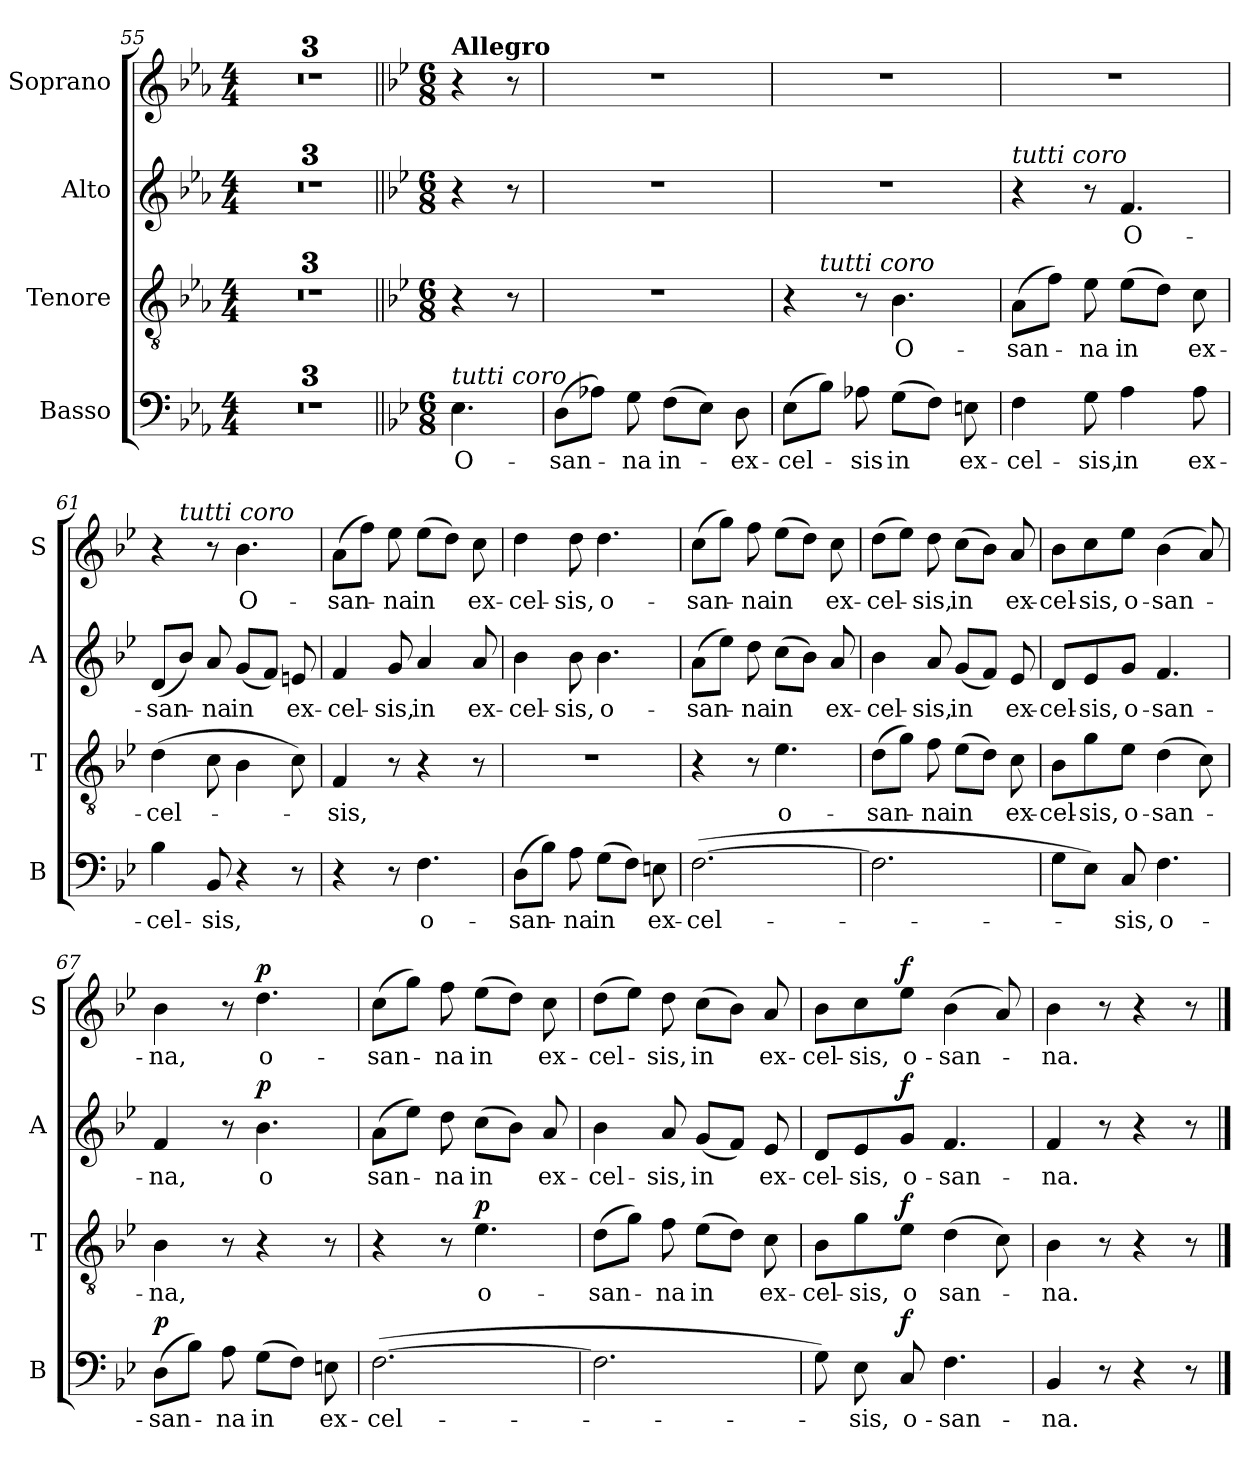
**kern	**text	**dynam	**kern	**text	**dynam	**kern	**text	**dynam	**kern	**text	**dynam
*part4	*part4	*part4	*part3	*part3	*part3	*part2	*part2	*part2	*part1	*part1	*part1
*staff4	*staff4	*staff4	*staff3	*staff3	*staff3	*staff2	*staff2	*staff2	*staff1	*staff1	*staff1
*I"Basso	*	*	*I"Tenore	*	*	*I"Alto	*	*	*I"Soprano	*	*
*I'B	*	*	*I'T	*	*	*I'A	*	*	*I'S	*	*
*clefF4	*	*	*clefGv2	*	*	*clefG2	*	*	*clefG2	*	*
*k[b-e-a-]	*	*	*k[b-e-a-]	*	*	*k[b-e-a-]	*	*	*k[b-e-a-]	*	*
*E-:	*	*	*E-:	*	*	*E-:	*	*	*E-:	*	*
*M4/4	*	*	*M4/4	*	*	*M4/4	*	*	*M4/4	*	*
=55	=55	=55	=55	=55	=55	=55	=55	=55	=55	=55	=55
1r	.	.	1r	.	.	1r	.	.	1r	.	.
=56	=56	=56	=56	=56	=56	=56	=56	=56	=56	=56	=56
1r	.	.	1r	.	.	1r	.	.	1r	.	.
=57	=57	=57	=57	=57	=57	=57	=57	=57	=57	=57	=57
1r	.	.	1r	.	.	1r	.	.	1r	.	.
=57X1||	=57X1||	=57X1||	=57X1||	=57X1||	=57X1||	=57X1||	=57X1||	=57X1||	=57X1||	=57X1||	=57X1||
*k[b-e-]	*	*	*k[b-e-]	*	*	*k[b-e-]	*	*	*k[b-e-]	*	*
*B-:	*	*	*B-:	*	*	*B-:	*	*	*B-:	*	*
*M6/8	*	*	*M6/8	*	*	*M6/8	*	*	*M6/8	*	*
!	!	!	!	!	!	!	!	!	!LO:TX:a:B:t=Allegro	!	!
!LO:TX:a:i:t=tutti coro	!	!	!	!	!	!	!	!	!	!	!
!	!LO:LY:b	!	!	!	!	!	!	!	!	!	!
4.E-\	O-	.	4r	.	.	4r	.	.	4r	.	.
.	.	.	8r	.	.	8r	.	.	8r	.	.
=58	=58	=58	=58	=58	=58	=58	=58	=58	=58	=58	=58
!	!LO:LY:b	!	!LO:N:vis=1	!	!	!LO:N:vis=1	!	!	!LO:N:vis=1	!	!
(>8D\L	-san-	.	2.r	.	.	2.r	.	.	2.r	.	.
8A-X\J)	.	.	.	.	.	.	.	.	.	.	.
!	!LO:LY:b	!	!	!	!	!	!	!	!	!	!
8G\	-na	.	.	.	.	.	.	.	.	.	.
!	!LO:LY:b	!	!	!	!	!	!	!	!	!	!
(>8F\L	in-	.	.	.	.	.	.	.	.	.	.
8E-\J)	.	.	.	.	.	.	.	.	.	.	.
!	!LO:LY:b	!	!	!	!	!	!	!	!	!	!
8D\	-ex-	.	.	.	.	.	.	.	.	.	.
=59	=59	=59	=59	=59	=59	=59	=59	=59	=59	=59	=59
!	!LO:LY:b	!	!	!	!	!LO:N:vis=1	!	!	!LO:N:vis=1	!	!
*	*	*	*^	*	*	*	*	*	*	*	*
(>8E-\L	-cel-	.	4r	8ryy	.	.	2.r	.	.	2.r	.	.
!	!	!	!	!LO:TX:a:i:t=tutti coro	!	!	!	!	!	!	!	!
8B-\J)	.	.	.	2ryy	.	.	.	.	.	.	.	.
!	!LO:LY:b	!	!	!	!	!	!	!	!	!	!	!
8A-X\	-sis	.	8r	.	.	.	.	.	.	.	.	.
!	!LO:LY:b	!	!	!	!LO:LY:b	!	!	!	!	!	!	!
(>8G\L	in	.	4.B-\	.	O-	.	.	.	.	.	.	.
8F\J)	.	.	.	.	.	.	.	.	.	.	.	.
!	!LO:LY:b	!	!	!	!	!	!	!	!	!	!	!
8En\	ex-	.	.	8ryy	.	.	.	.	.	.	.	.
=60	=60	=60	=60	=60	=60	=60	=60	=60	=60	=60	=60	=60
!	!	!	!	!	!	!	!LO:TX:a:i:t=tutti coro	!	!	!	!	!
!	!LO:LY:b	!	!	!	!LO:LY:b	!	!	!	!	!LO:N:vis=1	!	!
*	*	*	*v	*v	*	*	*	*	*	*	*	*
4F\	-cel-	.	(>8A\L	-san-	.	4r	.	.	2.r	.	.
.	.	.	8f\J)	.	.	.	.	.	.	.	.
!	!LO:LY:b	!	!	!LO:LY:b	!	!	!	!	!	!	!
8G\	-sis,	.	8e-\	-na	.	8r	.	.	.	.	.
!	!LO:LY:b	!	!	!LO:LY:b	!	!	!LO:LY:b	!	!	!	!
4A\	in	.	(>8e-\L	in	.	4.f/	O-	.	.	.	.
.	.	.	8d\J)	.	.	.	.	.	.	.	.
!	!LO:LY:b	!	!	!LO:LY:b	!	!	!	!	!	!	!
8A\	ex-	.	8c\	ex-	.	.	.	.	.	.	.
=61	=61	=61	=61	=61	=61	=61	=61	=61	=61	=61	=61
!	!LO:LY:b	!	!	!LO:LY:b	!	!	!LO:LY:b	!	!	!	!
*	*	*	*	*	*	*	*	*	*^	*	*
4B-\	-cel-	.	(>4d\	-cel-	.	(<8d/L	-san-	.	4r	8ryy	.	.
!	!	!	!	!	!	!	!	!	!	!LO:TX:a:i:t=tutti coro	!	!
.	.	.	.	.	.	8b-/J)	.	.	.	2ryy	.	.
!	!LO:LY:b	!	!	!	!	!	!LO:LY:b	!	!	!	!	!
8BB-/	-sis,	.	8c\	.	.	8a/	-na	.	8r	.	.	.
!	!	!	!	!	!	!	!LO:LY:b	!	!	!	!LO:LY:b	!
4r	.	.	4B-\	.	.	(<8g/L	in	.	4.b-\	.	O-	.
.	.	.	.	.	.	8f/J)	.	.	.	.	.	.
!	!	!	!	!	!	!	!LO:LY:b	!	!	!	!	!
8r	.	.	8c\)	.	.	8en/	ex-	.	.	8ryy	.	.
!!LO:LB:g=z
=62	=62	=62	=62	=62	=62	=62	=62	=62	=62	=62	=62	=62
!	!	!	!	!LO:LY:b	!	!	!LO:LY:b	!	!	!	!LO:LY:b	!
*	*	*	*	*	*	*	*	*	*v	*v	*	*
4r	.	.	4F/	-sis,	.	4f/	-cel-	.	(>8a\L	-san-	.
.	.	.	.	.	.	.	.	.	8ff\J)	.	.
!	!	!	!	!	!	!	!LO:LY:b	!	!	!LO:LY:b	!
8r	.	.	8r	.	.	8g/	-sis,	.	8ee-\	-na	.
!	!LO:LY:b	!	!	!	!	!	!LO:LY:b	!	!	!LO:LY:b	!
4.F\	o-	.	4r	.	.	4a/	in	.	(>8ee-\L	in	.
.	.	.	.	.	.	.	.	.	8dd\J)	.	.
!	!	!	!	!	!	!	!LO:LY:b	!	!	!LO:LY:b	!
.	.	.	8r	.	.	8a/	ex-	.	8cc\	ex-	.
=63	=63	=63	=63	=63	=63	=63	=63	=63	=63	=63	=63
!	!LO:LY:b	!	!LO:N:vis=1	!	!	!	!LO:LY:b	!	!	!LO:LY:b	!
(>8D\L	-san-	.	2.r	.	.	4b-\	-cel-	.	4dd\	-cel-	.
8B-\J)	.	.	.	.	.	.	.	.	.	.	.
!	!LO:LY:b	!	!	!	!	!	!LO:LY:b	!	!	!LO:LY:b	!
8A\	-na	.	.	.	.	8b-\	-sis,	.	8dd\	-sis,	.
!	!LO:LY:b	!	!	!	!	!	!LO:LY:b	!	!	!LO:LY:b	!
(>8G\L	in	.	.	.	.	4.b-\	o-	.	4.dd\	o-	.
8F\J)	.	.	.	.	.	.	.	.	.	.	.
!	!LO:LY:b	!	!	!	!	!	!	!	!	!	!
8En\	ex-	.	.	.	.	.	.	.	.	.	.
=64	=64	=64	=64	=64	=64	=64	=64	=64	=64	=64	=64
!	!LO:LY:b	!	!	!	!	!	!LO:LY:b	!	!	!LO:LY:b	!
(>[2.F\	-cel-	.	4r	.	.	(>8a\L	-san-	.	(>8cc\L	-san-	.
.	.	.	.	.	.	8ee-\J)	.	.	8gg\J)	.	.
!	!	!	!	!	!	!	!LO:LY:b	!	!	!LO:LY:b	!
.	.	.	8r	.	.	8dd\	-na	.	8ff\	-na	.
!	!	!	!	!LO:LY:b	!	!	!LO:LY:b	!	!	!LO:LY:b	!
.	.	.	4.e-\	o-	.	(>8cc\L	in	.	(>8ee-\L	in	.
.	.	.	.	.	.	8b-\J)	.	.	8dd\J)	.	.
!	!	!	!	!	!	!	!LO:LY:b	!	!	!LO:LY:b	!
.	.	.	.	.	.	8a/	ex-	.	8cc\	ex-	.
=65	=65	=65	=65	=65	=65	=65	=65	=65	=65	=65	=65
!	!	!	!	!LO:LY:b	!	!	!LO:LY:b	!	!	!LO:LY:b	!
2.F\]	.	.	(>8d\L	-san-	.	4b-\	-cel-	.	(>8dd\L	-cel-	.
.	.	.	8g\J)	.	.	.	.	.	8ee-\J)	.	.
!	!	!	!	!LO:LY:b	!	!	!LO:LY:b	!	!	!LO:LY:b	!
.	.	.	8f\	-na	.	8a/	-sis,	.	8dd\	-sis,	.
!	!	!	!	!LO:LY:b	!	!	!LO:LY:b	!	!	!LO:LY:b	!
.	.	.	(>8e-\L	in	.	(<8g/L	in	.	(>8cc\L	in	.
.	.	.	8d\J)	.	.	8f/J)	.	.	8b-\J)	.	.
!	!	!	!	!LO:LY:b	!	!	!LO:LY:b	!	!	!LO:LY:b	!
.	.	.	8c\	ex-	.	8e-/	ex-	.	8a/	ex-	.
=66	=66	=66	=66	=66	=66	=66	=66	=66	=66	=66	=66
!	!	!	!	!LO:LY:b	!	!	!LO:LY:b	!	!	!LO:LY:b	!
8G\L	.	.	8B-\L	-cel-	.	8d/L	-cel-	.	8b-\L	-cel-	.
!	!	!	!	!LO:LY:b	!	!	!LO:LY:b	!	!	!LO:LY:b	!
8E-\J)	.	.	8g\	-sis,	.	8e-/	-sis,	.	8cc\	-sis,	.
!	!LO:LY:b	!	!	!LO:LY:b	!	!	!LO:LY:b	!	!	!LO:LY:b	!
8C/	-sis,	.	8e-\J	o-	.	8g/J	o-	.	8ee-\J	o-	.
!	!LO:LY:b	!	!	!LO:LY:b	!	!	!LO:LY:b	!	!	!LO:LY:b	!
4.F\	o-	.	(>4d\	-san-	.	4.f/	-san-	.	(>4b-\	-san-	.
.	.	.	8c\)	.	.	.	.	.	8a/)	.	.
!!LO:LB:g=z
=67	=67	=67	=67	=67	=67	=67	=67	=67	=67	=67	=67
!	!LO:LY:b	!LO:DY:a	!	!LO:LY:b	!	!	!LO:LY:b	!	!	!LO:LY:b	!
(>8D\L	-san-	p	4B-\	-na,	.	4f/	-na,	.	4b-\	-na,	.
8B-\J)	.	.	.	.	.	.	.	.	.	.	.
!	!LO:LY:b	!	!	!	!	!	!	!	!	!	!
8A\	-na	.	8r	.	.	8r	.	.	8r	.	.
!	!LO:LY:b	!	!	!	!	!	!LO:LY:b	!LO:DY:a	!	!LO:LY:b	!LO:DY:a
(>8G\L	in	.	4r	.	.	4.b-\	o	p	4.dd\	o-	p
8F\J)	.	.	.	.	.	.	.	.	.	.	.
!	!LO:LY:b	!	!	!	!	!	!	!	!	!	!
8En\	ex-	.	8r	.	.	.	.	.	.	.	.
=68	=68	=68	=68	=68	=68	=68	=68	=68	=68	=68	=68
!	!LO:LY:b	!	!	!	!	!	!LO:LY:b	!	!	!LO:LY:b	!
(>[2.F\	-cel-	.	4r	.	.	(>8a\L	san-	.	(>8cc\L	-san-	.
.	.	.	.	.	.	8ee-\J)	.	.	8gg\J)	.	.
!	!	!	!	!	!	!	!LO:LY:b	!	!	!LO:LY:b	!
.	.	.	8r	.	.	8dd\	-na	.	8ff\	-na	.
!	!	!	!	!LO:LY:b	!LO:DY:a	!	!LO:LY:b	!	!	!LO:LY:b	!
.	.	.	4.e-\	o-	p	(>8cc\L	in	.	(>8ee-\L	in	.
.	.	.	.	.	.	8b-\J)	.	.	8dd\J)	.	.
!	!	!	!	!	!	!	!LO:LY:b	!	!	!LO:LY:b	!
.	.	.	.	.	.	8a/	ex-	.	8cc\	ex-	.
=69	=69	=69	=69	=69	=69	=69	=69	=69	=69	=69	=69
!	!	!	!	!LO:LY:b	!	!	!LO:LY:b	!	!	!LO:LY:b	!
2.F\]	.	.	(>8d\L	-san-	.	4b-\	-cel-	.	(>8dd\L	-cel-	.
.	.	.	8g\J)	.	.	.	.	.	8ee-\J)	.	.
!	!	!	!	!LO:LY:b	!	!	!LO:LY:b	!	!	!LO:LY:b	!
.	.	.	8f\	-na	.	8a/	-sis,	.	8dd\	-sis,	.
!	!	!	!	!LO:LY:b	!	!	!LO:LY:b	!	!	!LO:LY:b	!
.	.	.	(>8e-\L	in	.	(<8g/L	in	.	(>8cc\L	in	.
.	.	.	8d\J)	.	.	8f/J)	.	.	8b-\J)	.	.
!	!	!	!	!LO:LY:b	!	!	!LO:LY:b	!	!	!LO:LY:b	!
.	.	.	8c\	ex-	.	8e-/	ex-	.	8a/	ex-	.
=70	=70	=70	=70	=70	=70	=70	=70	=70	=70	=70	=70
!	!	!	!	!LO:LY:b	!	!	!LO:LY:b	!	!	!LO:LY:b	!
8G\)	.	.	8B-\L	-cel-	.	8d/L	-cel-	.	8b-\L	-cel-	.
!	!LO:LY:b	!	!	!LO:LY:b	!	!	!LO:LY:b	!	!	!LO:LY:b	!
8E-\	-sis,	.	8g\	-sis,	.	8e-/	-sis,	.	8cc\	-sis,	.
!	!LO:LY:b	!LO:DY:a	!	!LO:LY:b	!LO:DY:a	!	!LO:LY:b	!LO:DY:a	!	!LO:LY:b	!LO:DY:a
8C/	o-	f	8e-\J	o	f	8g/J	o-	f	8ee-\J	o-	f
!	!LO:LY:b	!	!	!LO:LY:b	!	!	!LO:LY:b	!	!	!LO:LY:b	!
4.F\	-san-	.	(>4d\	san-	.	4.f/	-san-	.	(>4b-\	-san-	.
.	.	.	8c\)	.	.	.	.	.	8a/)	.	.
=71	=71	=71	=71	=71	=71	=71	=71	=71	=71	=71	=71
!	!LO:LY:b	!	!	!LO:LY:b	!	!	!LO:LY:b	!	!	!LO:LY:b	!
4BB-/	-na.	.	4B-\	-na.	.	4f/	-na.	.	4b-\	-na.	.
8r	.	.	8r	.	.	8r	.	.	8r	.	.
4r	.	.	4r	.	.	4r	.	.	4r	.	.
8r	.	.	8r	.	.	8r	.	.	8r	.	.
==	==	==	==	==	==	==	==	==	==	==	==
*-	*-	*-	*-	*-	*-	*-	*-	*-	*-	*-	*-
